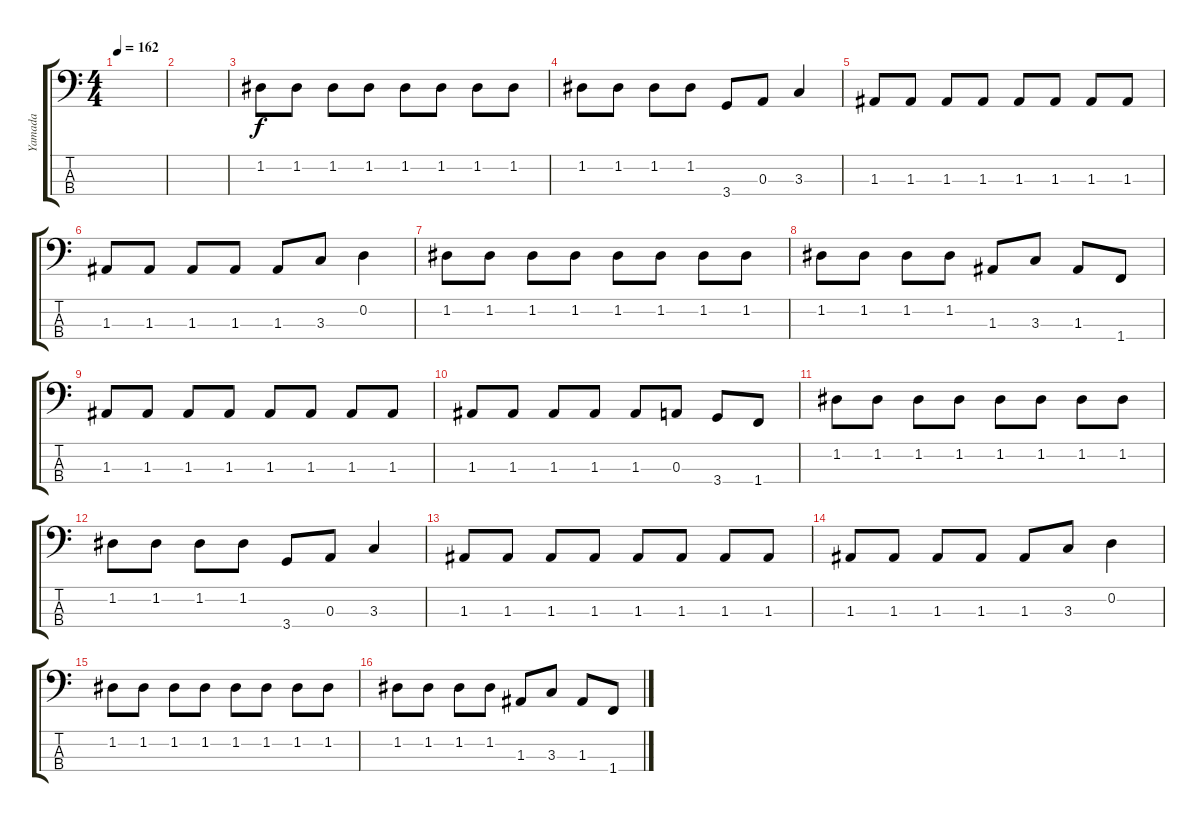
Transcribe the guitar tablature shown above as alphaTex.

\track ("Yamada" "Yamada") {instrument electricbasspick}
\staff {score tabs}
\tuning (G2 D2 A1 E1) {hide}
\ts (4 4)
\tempo 162
\clef f4
\ks c
|
|
1.2.8 1.2.8 1.2.8 1.2.8 1.2.8 1.2.8 1.2.8 1.2.8 |
1.2.8 1.2.8 1.2.8 1.2.8 3.4.8 0.3.8 3.3.4 |
1.3.8 1.3.8 1.3.8 1.3.8 1.3.8 1.3.8 1.3.8 1.3.8 |
1.3.8 1.3.8 1.3.8 1.3.8 1.3.8 3.3.8 0.2.4 |
1.2.8 1.2.8 1.2.8 1.2.8 1.2.8 1.2.8 1.2.8 1.2.8 |
1.2.8 1.2.8 1.2.8 1.2.8 1.3.8 3.3.8 1.3.8 1.4.8 |
1.3.8 1.3.8 1.3.8 1.3.8 1.3.8 1.3.8 1.3.8 1.3.8 |
1.3.8 1.3.8 1.3.8 1.3.8 1.3.8 0.3.8 3.4.8 1.4.8 |
1.2.8 1.2.8 1.2.8 1.2.8 1.2.8 1.2.8 1.2.8 1.2.8 |
1.2.8 1.2.8 1.2.8 1.2.8 3.4.8 0.3.8 3.3.4 |
1.3.8 1.3.8 1.3.8 1.3.8 1.3.8 1.3.8 1.3.8 1.3.8 |
1.3.8 1.3.8 1.3.8 1.3.8 1.3.8 3.3.8 0.2.4 |
1.2.8 1.2.8 1.2.8 1.2.8 1.2.8 1.2.8 1.2.8 1.2.8 |
1.2.8 1.2.8 1.2.8 1.2.8 1.3.8 3.3.8 1.3.8 1.4.8
